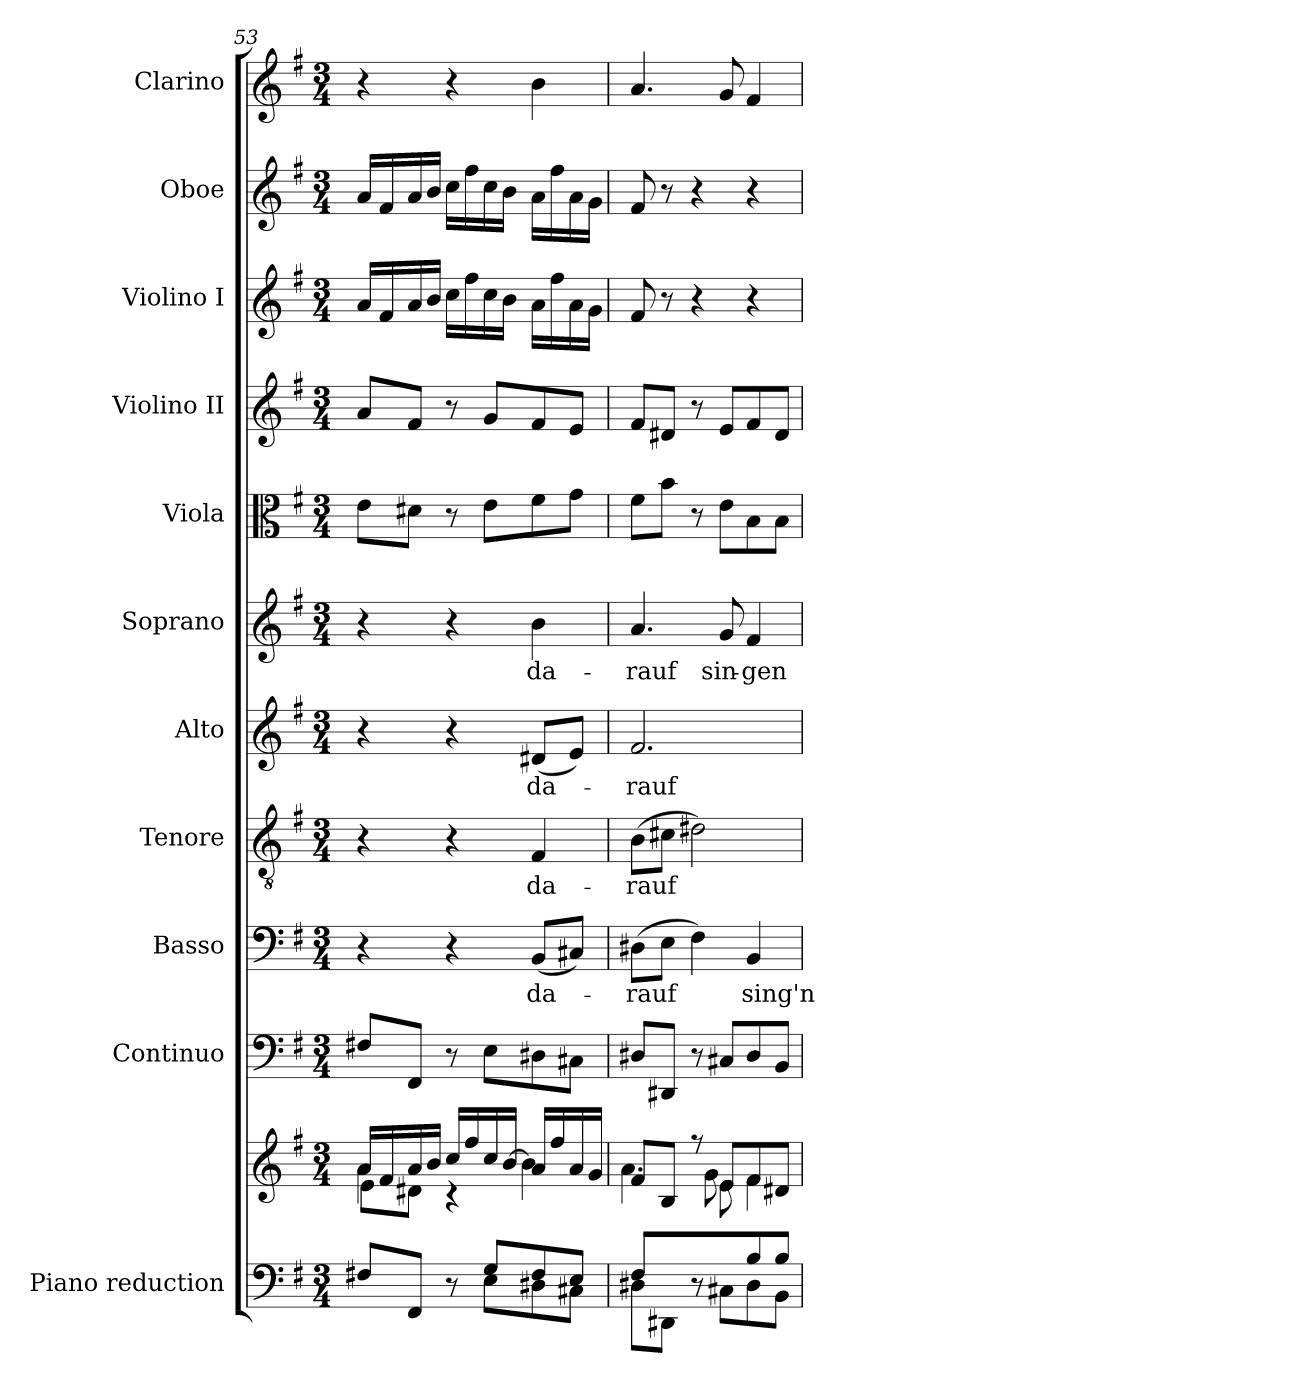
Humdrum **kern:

**kern	**kern	**kern	**kern	**text	**kern	**text	**kern	**text	**kern	**text	**kern	**kern	**kern	**kern	**kern
*part11	*part11	*part10	*part9	*part9	*part8	*part8	*part7	*part7	*part6	*part6	*part5	*part4	*part3	*part2	*part1
*staff12	*staff11	*staff10	*staff9	*staff9	*staff8	*staff8	*staff7	*staff7	*staff6	*staff6	*staff5	*staff4	*staff3	*staff2	*staff1
*I"Piano reduction	*	*I"Continuo	*I"Basso	*	*I"Tenore	*	*I"Alto	*	*I"Soprano	*	*I"Viola	*I"Violino II	*I"Violino I	*I"Oboe	*I"Clarino
*I'Pno	*	*	*	*	*	*	*	*	*	*	*	*	*	*I'Ob	*
*clefF4	*clefG2	*clefF4	*clefF4	*	*clefGv2	*	*clefG2	*	*clefG2	*	*clefC3	*clefG2	*clefG2	*clefG2	*clefG2
*k[f#]	*k[f#]	*k[f#]	*k[f#]	*	*k[f#]	*	*k[f#]	*	*k[f#]	*	*k[f#]	*k[f#]	*k[f#]	*k[f#]	*k[f#]
*M3/4	*M3/4	*M3/4	*M3/4	*	*M3/4	*	*M3/4	*	*M3/4	*	*M3/4	*M3/4	*M3/4	*M3/4	*M3/4
=53	=53	=53	=53	=53	=53	=53	=53	=53	=53	=53	=53	=53	=53	=53	=53
*^	*^	*	*	*	*	*	*	*	*	*	*	*	*	*	*
*	*	*	*^	*	*	*	*	*	*	*	*	*	*	*	*	*	*
4ryy	8F#X/L	16a/LL	4a\	8e\L	8F#X/L	4r	.	4r	.	4r	.	4r	.	8e\L	8a/L	16a/LL	16a/LL	4r
.	.	16f#/	.	.	.	.	.	.	.	.	.	.	.	.	.	16f#/	16f#/	.
.	8FF#/J	16a/	.	8d#X\J	8FF#/J	.	.	.	.	.	.	.	.	8d#X\J	8f#/J	16a/	16a/	.
.	.	16b/JJ	.	.	.	.	.	.	.	.	.	.	.	.	.	16b/JJ	16b/JJ	.
8r	8ryy	16cc/LL	4r	2ryy	8r	4r	.	4r	.	4r	.	4r	.	8r	8r	16cc\LL	16cc\LL	4r
.	.	16ff#/	.	.	.	.	.	.	.	.	.	.	.	.	.	16ff#\	16ff#\	.
8G/L	8E\L	16cc/	.	.	8E\L	.	.	.	.	.	.	.	.	8e\L	8g/L	16cc\	16cc\	.
.	.	[<16b/JJ	.	.	.	.	.	.	.	.	.	.	.	.	.	16b\JJ	16b\JJ	.
!	!	!	!	!	!	!	!LO:LY:b	!	!LO:LY:b	!	!LO:LY:b	!	!LO:LY:b	!	!	!	!	!
8F#/	8D#X\	16a/LL	4b\]	.	8D#X\	(8BB/L	da-	4F#/	da-	(8d#X/L	da-	4b\	da-	8f#\	8f#/	16a\LL	16a\LL	4b\
.	.	16ff#/	.	.	.	.	.	.	.	.	.	.	.	.	.	16ff#\	16ff#\	.
8E/J	8C#X\J	16a/	.	.	8C#X\J	8C#X/J)	.	.	.	8e/J)	.	.	.	8g\J	8e/J	16a\	16a\	.
.	.	16g/JJ	.	.	.	.	.	.	.	.	.	.	.	.	.	16g\JJ	16g\JJ	.
!!LO:PB:g=z
=54	=54	=54	=54	=54	=54	=54	=54	=54	=54	=54	=54	=54	=54	=54	=54	=54	=54	=54
!	!	!	!	!	!	!	!LO:LY:b	!	!LO:LY:b	!	!LO:LY:b	!	!LO:LY:b	!	!	!	!	!
8F#/L	8D#X\L	8f#/L	4.a\	8ryy	8D#X/L	(8D#X\L	-rauf	(8B\L	-rauf	2.f#/	-rauf	4.a/	-rauf	8f#\L	8f#/L	8f#/	8f#/	4.a/
8ryy	8DD#X\J	8B/J	.	8B\J	8DD#X/J	8E\J	.	8c#X\J	.	.	.	.	.	8b\J	8d#X/J	8r	8r	.
8r	8ryy	8r	.	8ryy	8r	4F#\)	.	2d#X\)	.	.	.	.	.	8r	8r	4r	4r	.
!	!	!	!	!	!	!	!	!	!	!	!	!	!LO:LY:b	!	!	!	!	!
8ryy	8C#X\L	8e/L	8g\	8e\L	8C#X/L	.	.	.	.	.	.	8g/	sin-	8e\L	8e/L	.	.	8g/
!	!	!	!	!	!	!	!LO:LY:b	!	!	!	!	!	!LO:LY:b	!	!	!	!	!
8B/	8D#\	8f#/	4f#\	4ryy	8D#/	4BB/	sing'n	.	.	.	.	4f#/	-gen	8B\	8f#/	4r	4r	4f#/
8B/J	8BB\J	8d#X/J	.	.	8BB/J	.	.	.	.	.	.	.	.	8B\J	8d#/J	.	.	.
*v	*v	*	*	*	*	*	*	*	*	*	*	*	*	*	*	*	*	*
*	*v	*v	*v	*	*	*	*	*	*	*	*	*	*	*	*	*	*
=	=	=	=	=	=	=	=	=	=	=	=	=	=	=	=
*-	*-	*-	*-	*-	*-	*-	*-	*-	*-	*-	*-	*-	*-	*-	*-
